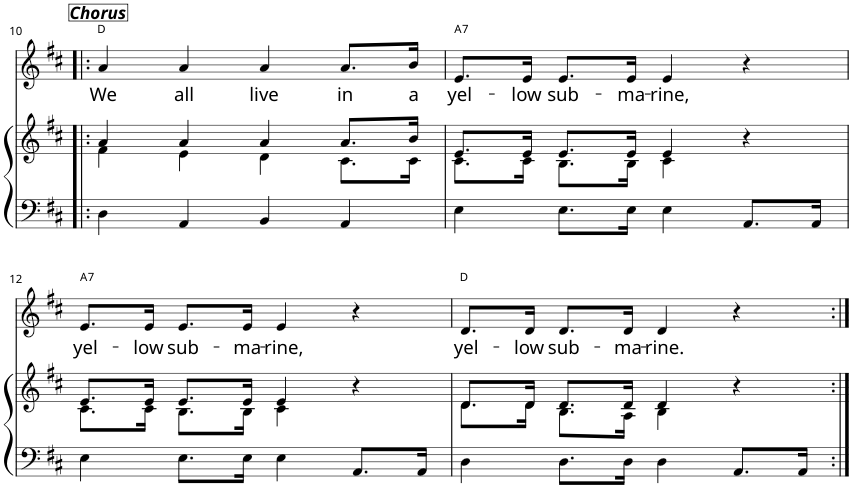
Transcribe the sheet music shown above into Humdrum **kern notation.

**kern	**kern	**kern	**text	**harte
*part2	*part2	*part1	*part1	*part1
*staff3	*staff2	*staff1	*staff1	*
*I"Piano	*	*I"Piano	*	*
*I'Pno	*	*I'Pno	*	*
!!LO:PB:g=z
*clefF4	*clefG2	*clefG2	*	*
*k[f#c#]	*k[f#c#]	*k[f#c#]	*	*
*D:	*D:	*D:	*	*
*M4/4	*M4/4	*M4/4	*	*
*met(c)	*met(c)	*met(c)	*	*
=10!|:	=10!|:	=10!|:	=10!|:	=10!|:
*	*^	*	*	*
!	!	!	!LO:TX:a:Bi:t=Chorus	!	!
!	!	!	!	!LO:LY:b	!
4D\	4a/	4f#\	4a/	We	D:maj
!	!	!	!	!LO:LY:b	!
4AA/	4a/	4e\	4a/	all	.
!	!	!	!	!LO:LY:b	!
4BB/	4a/	4d\	4a/	live	.
!	!	!	!	!LO:LY:b	!
4AA/	8.a/L	8.c#\L	8.a/L	in	.
!	!	!	!	!LO:LY:b	!
.	16b/Jk	16c#\Jk	16b/Jk	a	.
=11	=11	=11	=11	=11	=11
!	!	!	!	!LO:LY:b	!LO:H:kt=7
4E\	8.e/L	8.c#\L	8.e/L	yel-	A:7
!	!	!	!	!LO:LY:b	!
.	16e/Jk	16c#\Jk	16e/Jk	-low	.
!	!	!	!	!LO:LY:b	!
8.E\L	8.e/L	8.B\L	8.e/L	sub-	.
!	!	!	!	!LO:LY:b	!
16E\Jk	16e/Jk	16B\Jk	16e/Jk	-ma-	.
!	!	!	!	!LO:LY:b	!
4E\	4e/	4c#\	4e/	-rine,	.
8.AA/L	4r	4ryy	4r	.	.
16AA/Jk	.	.	.	.	.
!!LO:LB:g=z
=12	=12	=12	=12	=12	=12
!	!	!	!	!LO:LY:b	!LO:H:kt=7
4E\	8.e/L	8.c#\L	8.e/L	yel-	A:7
!	!	!	!	!LO:LY:b	!
.	16e/Jk	16c#\Jk	16e/Jk	-low	.
!	!	!	!	!LO:LY:b	!
8.E\L	8.e/L	8.B\L	8.e/L	sub-	.
!	!	!	!	!LO:LY:b	!
16E\Jk	16e/Jk	16B\Jk	16e/Jk	-ma-	.
!	!	!	!	!LO:LY:b	!
4E\	4e/	4c#\	4e/	-rine,	.
8.AA/L	4r	4ryy	4r	.	.
16AA/Jk	.	.	.	.	.
=13	=13	=13	=13	=13	=13
!	!	!	!	!LO:LY:b	!
4D\	8.d/L	8.d\L	8.d/L	yel-	D:maj
!	!	!	!	!LO:LY:b	!
.	16d/Jk	16d\Jk	16d/Jk	-low	.
!	!	!	!	!LO:LY:b	!
8.D\L	8.d/L	8.B\L	8.d/L	sub-	.
!	!	!	!	!LO:LY:b	!
16D\Jk	16d/Jk	16A\Jk	16d/Jk	-ma-	.
!	!	!	!	!LO:LY:b	!
4D\	4d/	4B\	4d/	-rine.	.
8.AA/L	4r	4ryy	4r	.	.
16AA/Jk	.	.	.	.	.
*	*v	*v	*	*	*
=:|!	=:|!	=:|!	=:|!	=:|!
*-	*-	*-	*-	*-
